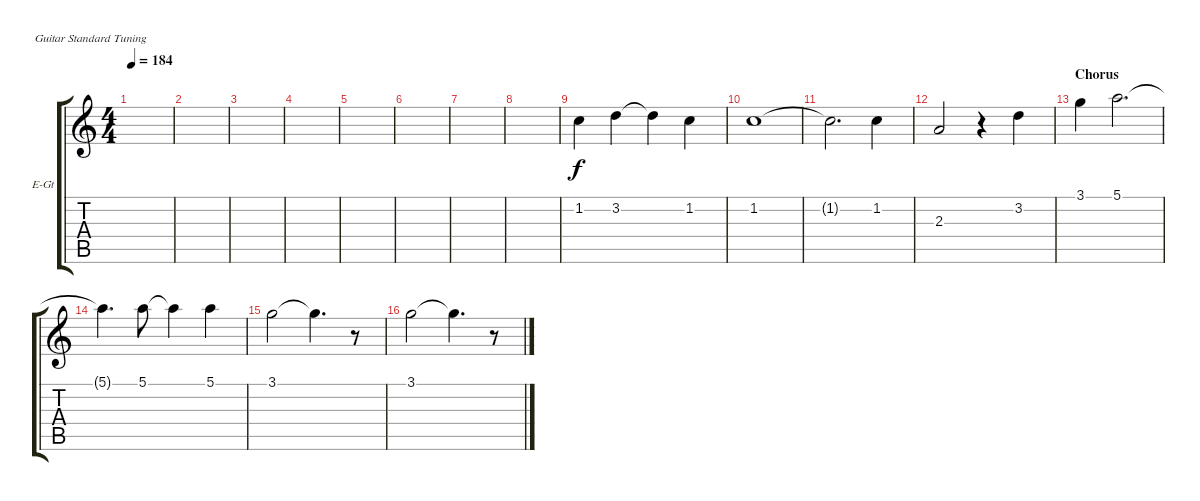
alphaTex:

\defaultSystemsLayout 4
\bracketExtendMode groupsimilarinstruments
\firstSystemTrackNameOrientation horizontal
\otherSystemsTrackNameOrientation horizontal
\track ("M.Shadows (Voice)" "E-Gt") {instrument electricguitarclean}
\staff {score tabs}
\tuning (E4 B3 G3 D3 A2 E2)
\ts (4 4)
\tempo 184
\clef g2
\ks c
|
|
|
|
|
|
|
|
1.2.4 3.2.4 3.2{t}.4 1.2.4 |
1.2.1 |
1.2{t}.2{d} 1.2.4 |
2.3.2 r.4 3.2.4 |
\section ("" "Chorus")
3.1.4 5.1.2{d} |
5.1{t}.4{d} 5.1.8 5.1{t}.4 5.1.4 |
3.1.2 3.1{t}.4{d} r.8 |
3.1.2 3.1{t}.4{d} r.8
